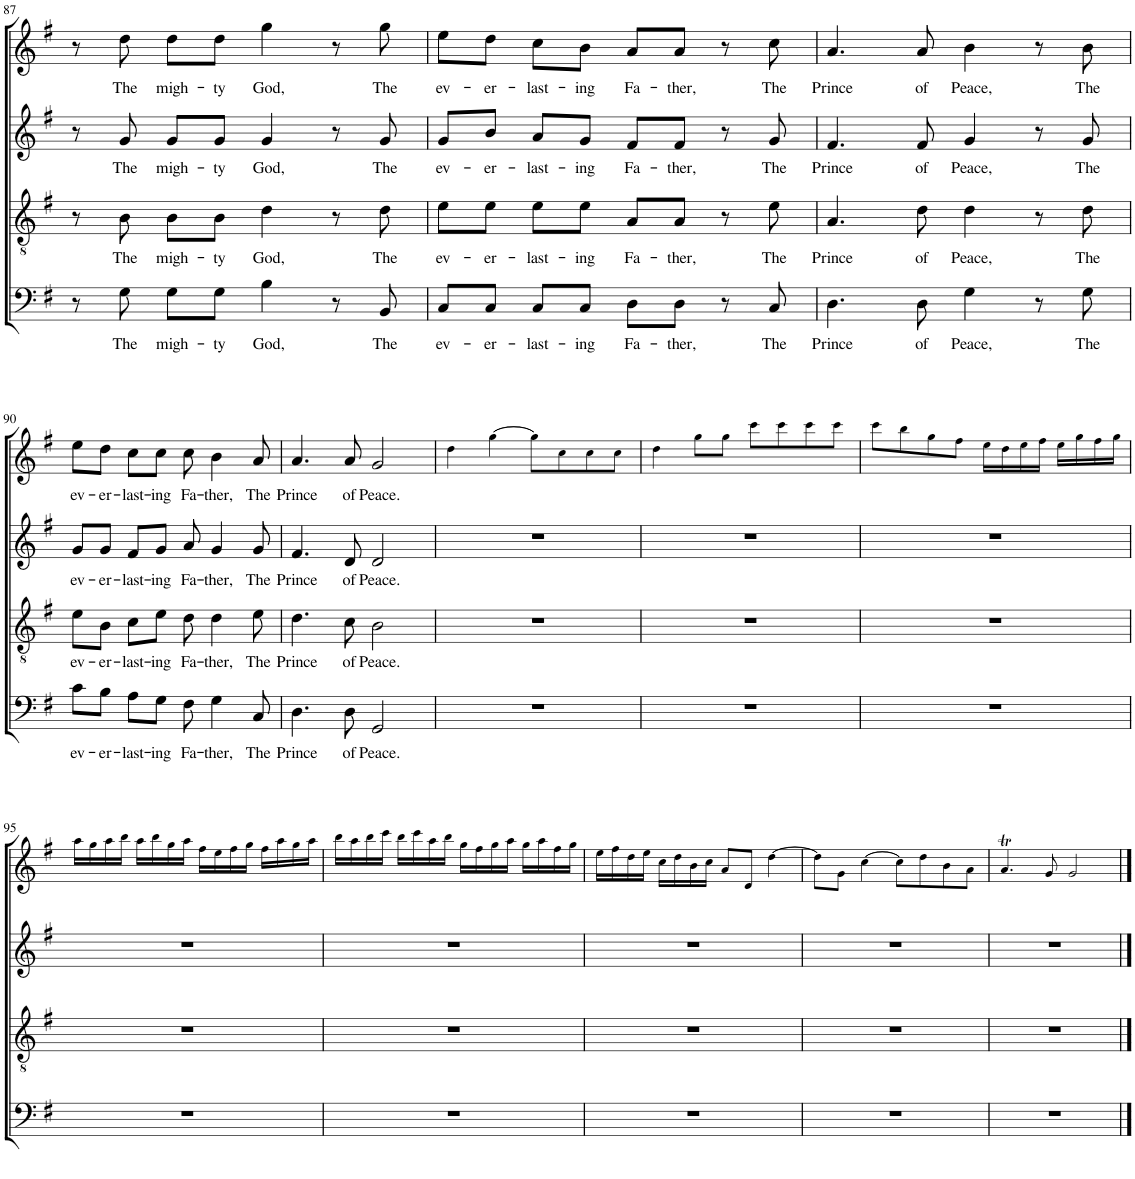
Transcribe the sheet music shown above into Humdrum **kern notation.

**kern	**text	**kern	**text	**kern	**text	**kern	**text
*part4	*part4	*part3	*part3	*part2	*part2	*part1	*part1
*staff4	*staff4	*staff3	*staff3	*staff2	*staff2	*staff1	*staff1
*I"BASS	*	*I"TENOR	*	*I"ALTO	*	*I"SOPRANO	*
!!LO:PB:g=z
*clefF4	*	*clefGv2	*	*clefG2	*	*clefG2	*
*Trd4c7	*	*	*	*	*	*	*
*k[f#]	*	*k[f#]	*	*k[f#]	*	*k[f#]	*
*M4/4	*	*M4/4	*	*M4/4	*	*M4/4	*
=87	=87	=87	=87	=87	=87	=87	=87
8r	.	8r	.	8r	.	8r	.
!	!LO:LY:b	!	!LO:LY:b	!	!LO:LY:b	!	!LO:LY:b
8G\	The	8B\	The	8g/	The	8dd\	The
!	!LO:LY:b	!	!LO:LY:b	!	!LO:LY:b	!	!LO:LY:b
8G\L	migh-	8B\L	migh-	8g/L	migh-	8dd\L	migh-
!	!LO:LY:b	!	!LO:LY:b	!	!LO:LY:b	!	!LO:LY:b
8G\J	-ty	8B\J	-ty	8g/J	-ty	8dd\J	-ty
!	!LO:LY:b	!	!LO:LY:b	!	!LO:LY:b	!	!LO:LY:b
4B\	God,	4d\	God,	4g/	God,	4gg\	God,
8r	.	8r	.	8r	.	8r	.
!	!LO:LY:b	!	!LO:LY:b	!	!LO:LY:b	!	!LO:LY:b
8BB/	The	8d\	The	8g/	The	8gg\	The
=88	=88	=88	=88	=88	=88	=88	=88
!	!LO:LY:b	!	!LO:LY:b	!	!LO:LY:b	!	!LO:LY:b
8C/L	ev-	8e\L	ev-	8g/L	ev-	8ee\L	ev-
!	!LO:LY:b	!	!LO:LY:b	!	!LO:LY:b	!	!LO:LY:b
8C/J	-er-	8e\J	-er-	8b/J	-er-	8dd\J	-er-
!	!LO:LY:b	!	!LO:LY:b	!	!LO:LY:b	!	!LO:LY:b
8C/L	-last-	8e\L	-last-	8a/L	-last-	8cc\L	-last-
!	!LO:LY:b	!	!LO:LY:b	!	!LO:LY:b	!	!LO:LY:b
8C/J	-ing	8e\J	-ing	8g/J	-ing	8b\J	-ing
!	!LO:LY:b	!	!LO:LY:b	!	!LO:LY:b	!	!LO:LY:b
8D\L	Fa-	8A/L	Fa-	8f#/L	Fa-	8a/L	Fa-
!	!LO:LY:b	!	!LO:LY:b	!	!LO:LY:b	!	!LO:LY:b
8D\J	-ther,	8A/J	-ther,	8f#/J	-ther,	8a/J	-ther,
8r	.	8r	.	8r	.	8r	.
!	!LO:LY:b	!	!LO:LY:b	!	!LO:LY:b	!	!LO:LY:b
8C/	The	8e\	The	8g/	The	8cc\	The
=89	=89	=89	=89	=89	=89	=89	=89
!	!LO:LY:b	!	!LO:LY:b	!	!LO:LY:b	!	!LO:LY:b
4.D\	Prince	4.A/	Prince	4.f#/	Prince	4.a/	Prince
!	!LO:LY:b	!	!LO:LY:b	!	!LO:LY:b	!	!LO:LY:b
8D\	of	8d\	of	8f#/	of	8a/	of
!	!LO:LY:b	!	!LO:LY:b	!	!LO:LY:b	!	!LO:LY:b
4G\	Peace,	4d\	Peace,	4g/	Peace,	4b\	Peace,
8r	.	8r	.	8r	.	8r	.
!	!LO:LY:b	!	!LO:LY:b	!	!LO:LY:b	!	!LO:LY:b
8G\	The	8d\	The	8g/	The	8b\	The
!!LO:LB:g=z
=90	=90	=90	=90	=90	=90	=90	=90
!	!LO:LY:b	!	!LO:LY:b	!	!LO:LY:b	!	!LO:LY:b
8c\L	ev-	8e\L	ev-	8g/L	ev-	8ee\L	ev-
!	!LO:LY:b	!	!LO:LY:b	!	!LO:LY:b	!	!LO:LY:b
8B\J	-er-	8B\J	-er-	8g/J	-er-	8dd\J	-er-
!	!LO:LY:b	!	!LO:LY:b	!	!LO:LY:b	!	!LO:LY:b
8A\L	-last-	8c\L	-last-	8f#/L	-last-	8cc\L	-last-
!	!LO:LY:b	!	!LO:LY:b	!	!LO:LY:b	!	!LO:LY:b
8G\J	-ing	8e\J	-ing	8g/J	-ing	8cc\J	-ing
!	!LO:LY:b	!	!LO:LY:b	!	!LO:LY:b	!	!LO:LY:b
8F#\	Fa-	8d\	Fa-	8a/	Fa-	8cc\	Fa-
!	!LO:LY:b	!	!LO:LY:b	!	!LO:LY:b	!	!LO:LY:b
4G\	-ther,	4d\	-ther,	4g/	-ther,	4b\	-ther,
!	!LO:LY:b	!	!LO:LY:b	!	!LO:LY:b	!	!LO:LY:b
8C/	The	8e\	The	8g/	The	8a/	The
=91	=91	=91	=91	=91	=91	=91	=91
!	!LO:LY:b	!	!LO:LY:b	!	!LO:LY:b	!	!LO:LY:b
4.D\	Prince	4.d\	Prince	4.f#/	Prince	4.a/	Prince
!	!LO:LY:b	!	!LO:LY:b	!	!LO:LY:b	!	!LO:LY:b
8D\	of	8c\	of	8d/	of	8a/	of
!	!LO:LY:b	!	!LO:LY:b	!	!LO:LY:b	!	!LO:LY:b
2GG/	Peace.	2B\	Peace.	2d/	Peace.	2g/	Peace.
=92	=92	=92	=92	=92	=92	=92	=92
1r	.	1r	.	1r	.	4dd!\	.
.	.	.	.	.	.	[4gg!\	.
.	.	.	.	.	.	8gg!\L]	.
.	.	.	.	.	.	8cc!\	.
.	.	.	.	.	.	8cc!\	.
.	.	.	.	.	.	8cc!\J	.
=93	=93	=93	=93	=93	=93	=93	=93
1r	.	1r	.	1r	.	4dd!\	.
.	.	.	.	.	.	8gg!\L	.
.	.	.	.	.	.	8gg!\J	.
.	.	.	.	.	.	8ccc!\L	.
.	.	.	.	.	.	8ccc!\	.
.	.	.	.	.	.	8ccc!\	.
.	.	.	.	.	.	8ccc!\J	.
=94	=94	=94	=94	=94	=94	=94	=94
1r	.	1r	.	1r	.	8ccc!\L	.
.	.	.	.	.	.	8bb!\	.
.	.	.	.	.	.	8gg!\	.
.	.	.	.	.	.	8ff#!\J	.
.	.	.	.	.	.	16ee!\LL	.
.	.	.	.	.	.	16dd!\	.
.	.	.	.	.	.	16ee!\	.
.	.	.	.	.	.	16ff#!\JJ	.
.	.	.	.	.	.	16ee!\LL	.
.	.	.	.	.	.	16gg!\	.
.	.	.	.	.	.	16ff#!\	.
.	.	.	.	.	.	16gg!\JJ	.
!!LO:LB:g=z
=95	=95	=95	=95	=95	=95	=95	=95
1r	.	1r	.	1r	.	16aa!\LL	.
.	.	.	.	.	.	16gg!\	.
.	.	.	.	.	.	16aa!\	.
.	.	.	.	.	.	16bb!\JJ	.
.	.	.	.	.	.	16aa!\LL	.
.	.	.	.	.	.	16bb!\	.
.	.	.	.	.	.	16gg!\	.
.	.	.	.	.	.	16aa!\JJ	.
.	.	.	.	.	.	16ff#!\LL	.
.	.	.	.	.	.	16ee!\	.
.	.	.	.	.	.	16ff#!\	.
.	.	.	.	.	.	16gg!\JJ	.
.	.	.	.	.	.	16ff#!\LL	.
.	.	.	.	.	.	16aa!\	.
.	.	.	.	.	.	16gg!\	.
.	.	.	.	.	.	16aa!\JJ	.
=96	=96	=96	=96	=96	=96	=96	=96
1r	.	1r	.	1r	.	16bb!\LL	.
.	.	.	.	.	.	16aa!\	.
.	.	.	.	.	.	16bb!\	.
.	.	.	.	.	.	16ccc!\JJ	.
.	.	.	.	.	.	16bb!\LL	.
.	.	.	.	.	.	16ccc!\	.
.	.	.	.	.	.	16aa!\	.
.	.	.	.	.	.	16bb!\JJ	.
.	.	.	.	.	.	16gg!\LL	.
.	.	.	.	.	.	16ff#!\	.
.	.	.	.	.	.	16gg!\	.
.	.	.	.	.	.	16aa!\JJ	.
.	.	.	.	.	.	16gg!\LL	.
.	.	.	.	.	.	16aa!\	.
.	.	.	.	.	.	16ff#!\	.
.	.	.	.	.	.	16gg!\JJ	.
=97	=97	=97	=97	=97	=97	=97	=97
1r	.	1r	.	1r	.	16ee!\LL	.
.	.	.	.	.	.	16ff#!\	.
.	.	.	.	.	.	16dd!\	.
.	.	.	.	.	.	16ee!\JJ	.
.	.	.	.	.	.	16cc!\LL	.
.	.	.	.	.	.	16dd!\	.
.	.	.	.	.	.	16b!\	.
.	.	.	.	.	.	16cc!\JJ	.
.	.	.	.	.	.	8a!/L	.
.	.	.	.	.	.	8d!/J	.
.	.	.	.	.	.	[4dd!\	.
=98	=98	=98	=98	=98	=98	=98	=98
1r	.	1r	.	1r	.	8dd!\L]	.
.	.	.	.	.	.	8g!\J	.
.	.	.	.	.	.	[4cc!\	.
.	.	.	.	.	.	8cc!\L]	.
.	.	.	.	.	.	8dd!\	.
.	.	.	.	.	.	8b!\	.
.	.	.	.	.	.	8a!\J	.
=99	=99	=99	=99	=99	=99	=99	=99
1r	.	1r	.	1r	.	4.aT!/	.
.	.	.	.	.	.	8g!/	.
.	.	.	.	.	.	2g!/	.
==	==	==	==	==	==	==	==
*-	*-	*-	*-	*-	*-	*-	*-
